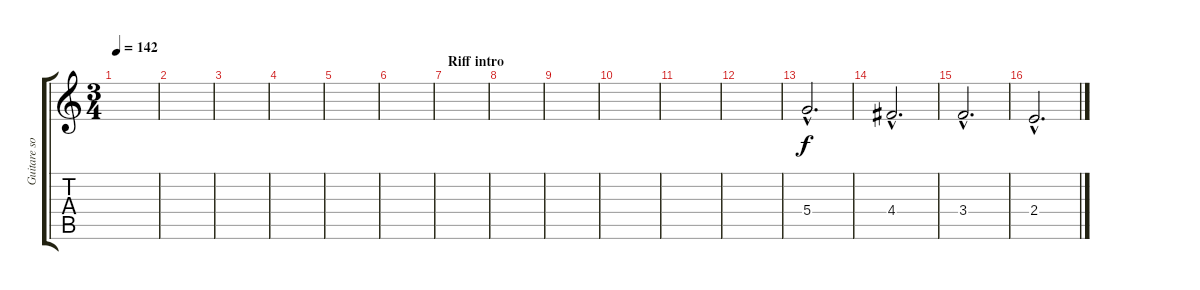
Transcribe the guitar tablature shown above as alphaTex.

\track ("Guitare solo" "Guitare so") {instrument overdrivenguitar}
\staff {score tabs}
\tuning (E4 B3 G3 D3 A2 E2) {hide}
\ts (3 4)
\tempo 142
\clef g2
\ks c
|
|
|
|
|
|
\section ("" "Riff intro")
|
|
|
|
|
|
5.4{hac}.2{d} |
4.4{hac}.2{d} |
3.4{hac}.2{d} |
2.4{hac}.2{d}
